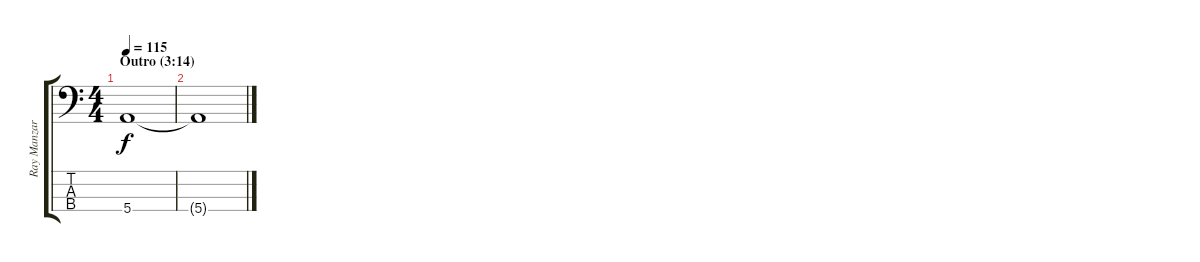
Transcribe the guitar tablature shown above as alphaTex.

\track ("Ray Manzarek" "Ray Manzar") {instrument electricbassfinger}
\staff {score tabs}
\tuning (G2 D2 A1 E1) {hide}
\ts (4 4)
\section ("" "Outro (3:14)")
\tempo 115
\clef f4
\ks c
5.4.1{dy f} |
5.4{t}.1
